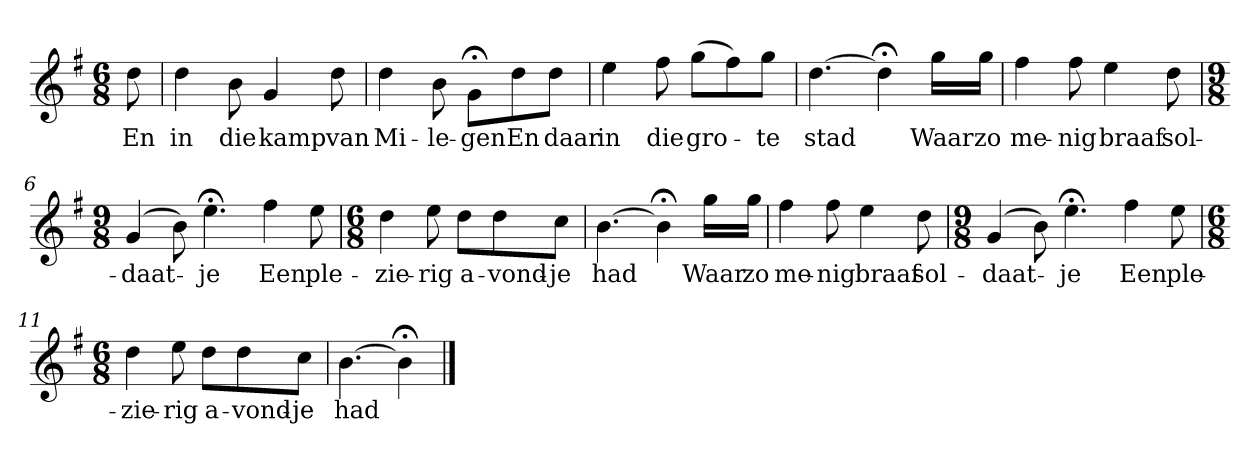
**kern	**text
*part1	*part1
*staff1	*staff1
*k[f#]	*
*G:	*
*M6/8	*
*MM120	*
=	=
8dd	En
=1	=1
4dd	in
8b	die
4g	kamp
8dd	van
=2	=2
4dd	Mi-
8b	-le-
8g;<L	-gen
8dd	En
8ddJ	daar
=3	=3
4ee	in
8ff#	die
(8ggL	gro-
8ff#)	.
8ggJ	-te
=4	=4
[4.dd	stad
4dd;<]	.
16ggLL	Waar
16ggJJ	zo
=5	=5
4ff#	me-
8ff#	-nig
4ee	braaf
8dd	sol-
=6	=6
*M9/8	*
(4g	-daat-
8b)	.
4.ee;<	-je
4ff#	Een
8ee	ple-
=7	=7
*M6/8	*
4dd	-zie-
8ee	-rig
8ddL	a-
8dd	-vond-
8ccJ	-je
=8	=8
[4.b	had
4b;<]	.
16ggLL	Waar
16ggJJ	zo
=9	=9
4ff#	me-
8ff#	-nig
4ee	braaf
8dd	sol-
=10	=10
*M9/8	*
(4g	-daat-
8b)	.
4.ee;<	-je
4ff#	Een
8ee	ple-
=11	=11
*M6/8	*
4dd	-zie-
8ee	-rig
8ddL	a-
8dd	-vond-
8ccJ	-je
=12	=12
[4.b	had
4b;<]	.
==	==
*-	*-
